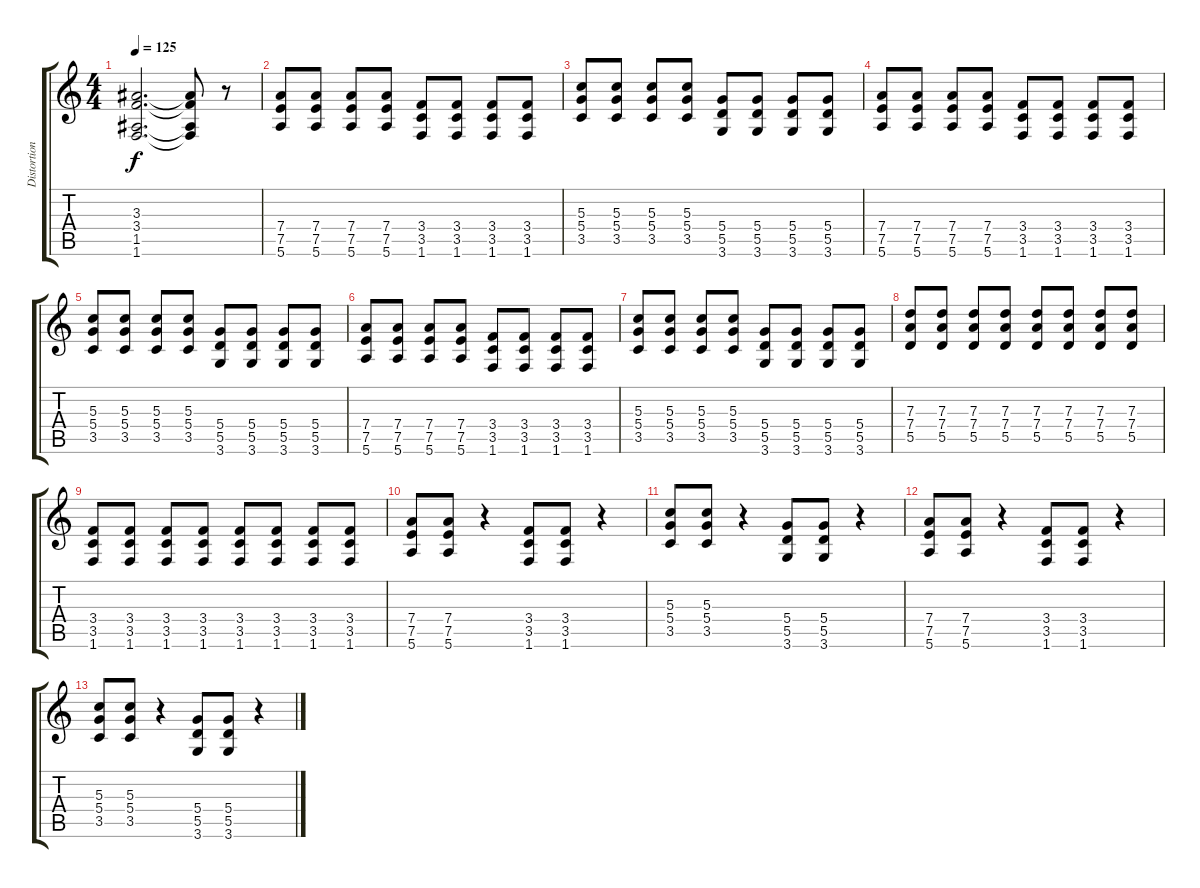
\track ("Distortion Guitar" "Distortion") {instrument distortionguitar}
\staff {score tabs}
\tuning (E4 B3 G3 D3 A2 E2) {hide}
\ts (4 4)
\tempo 125
\clef g2
\ks c
(3.3{t} 3.4{t} 1.5{t} 1.6{t}).2{d dy f} (3.3{t} 3.4{t} 1.5{t} 1.6{t}).8 r.8 |
(7.4 7.5 5.6).8 (7.4 7.5 5.6).8 (7.4 7.5 5.6).8 (7.4 7.5 5.6).8 (3.4 3.5 1.6).8 (3.4 3.5 1.6).8 (3.4 3.5 1.6).8 (3.4 3.5 1.6).8 |
(5.3 5.4 3.5).8 (5.3 5.4 3.5).8 (5.3 5.4 3.5).8 (5.3 5.4 3.5).8 (5.4 5.5 3.6).8 (5.4 5.5 3.6).8 (5.4 5.5 3.6).8 (5.4 5.5 3.6).8 |
(7.4 7.5 5.6).8 (7.4 7.5 5.6).8 (7.4 7.5 5.6).8 (7.4 7.5 5.6).8 (3.4 3.5 1.6).8 (3.4 3.5 1.6).8 (3.4 3.5 1.6).8 (3.4 3.5 1.6).8 |
(5.3 5.4 3.5).8 (5.3 5.4 3.5).8 (5.3 5.4 3.5).8 (5.3 5.4 3.5).8 (5.4 5.5 3.6).8 (5.4 5.5 3.6).8 (5.4 5.5 3.6).8 (5.4 5.5 3.6).8 |
(7.4 7.5 5.6).8 (7.4 7.5 5.6).8 (7.4 7.5 5.6).8 (7.4 7.5 5.6).8 (3.4 3.5 1.6).8 (3.4 3.5 1.6).8 (3.4 3.5 1.6).8 (3.4 3.5 1.6).8 |
(5.3 5.4 3.5).8 (5.3 5.4 3.5).8 (5.3 5.4 3.5).8 (5.3 5.4 3.5).8 (5.4 5.5 3.6).8 (5.4 5.5 3.6).8 (5.4 5.5 3.6).8 (5.4 5.5 3.6).8 |
(7.3 7.4 5.5).8 (7.3 7.4 5.5).8 (7.3 7.4 5.5).8 (7.3 7.4 5.5).8 (7.3 7.4 5.5).8 (7.3 7.4 5.5).8 (7.3 7.4 5.5).8 (7.3 7.4 5.5).8 |
(3.4 3.5 1.6).8 (3.4 3.5 1.6).8 (3.4 3.5 1.6).8 (3.4 3.5 1.6).8 (3.4 3.5 1.6).8 (3.4 3.5 1.6).8 (3.4 3.5 1.6).8 (3.4 3.5 1.6).8 |
(7.4 7.5 5.6).8 (7.4 7.5 5.6).8 r.4 (3.4 3.5 1.6).8 (3.4 3.5 1.6).8 r.4 |
(5.3 5.4 3.5).8 (5.3 5.4 3.5).8 r.4 (5.4 5.5 3.6).8 (5.4 5.5 3.6).8 r.4 |
(7.4 7.5 5.6).8 (7.4 7.5 5.6).8 r.4 (3.4 3.5 1.6).8 (3.4 3.5 1.6).8 r.4 |
(5.3 5.4 3.5).8 (5.3 5.4 3.5).8 r.4 (5.4 5.5 3.6).8 (5.4 5.5 3.6).8 r.4
